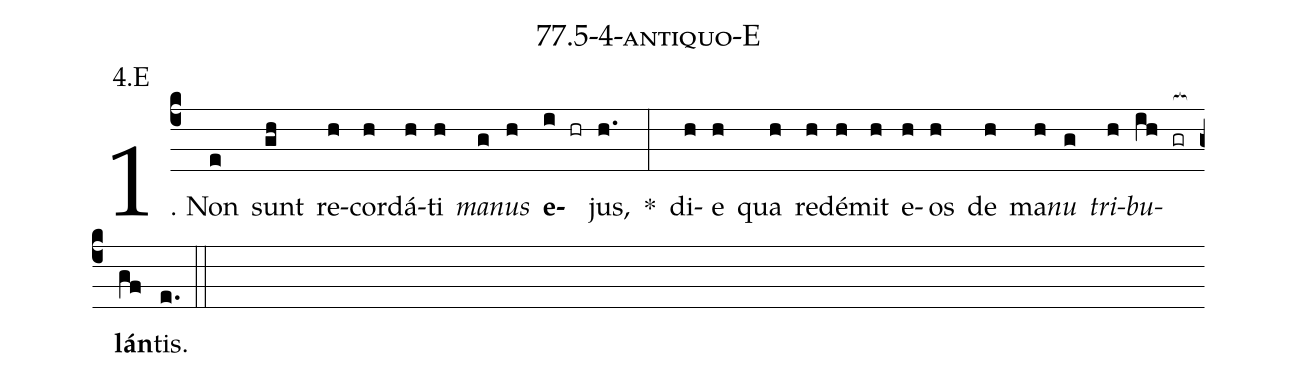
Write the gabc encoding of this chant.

name: 77.5-4-antiquo-E;
annotation: 4.E;
%%
(c4)1. Non(e) sunt(gh) re(h)cor(h)dá(h)ti(h) <i>ma</i>(g)<i>nus</i>(h) <b>e</b>(i hr)jus,(h.) *(:) di(h)e(h) qua(h) red(h)é(h)mit(h) e(h)os(h) de(h) ma(h)<i>nu</i>(g) <i>tri</i>(h)<i>bu</i>(ih gr[ocb:1{])<b>lán</b>(gf[ocb:0}])tis.(e.) (::)


%E(h) u(g) o(h) u(ih) a(gf) e.(e.) (::)
